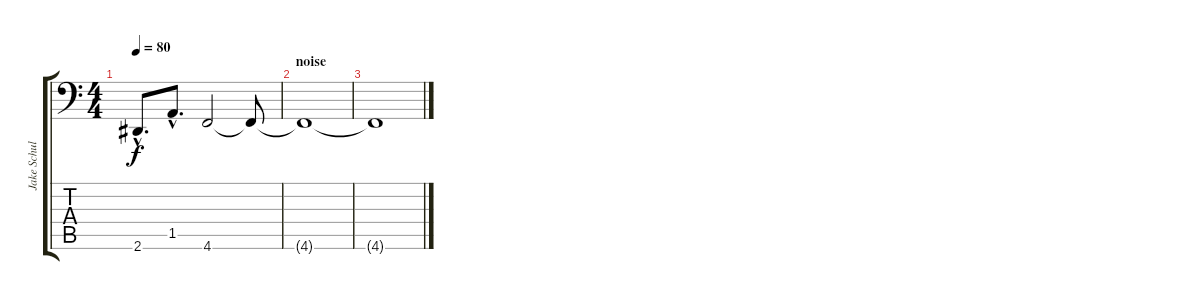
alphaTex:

\track ("Jake Schultz" "Jake Schul") {instrument electricbasspick}
\staff {score tabs}
\tuning (Eb3 Bb2 Gb2 Db2 Ab1 Db1) {hide}
\ts (4 4)
\tempo 80
\clef f4
\ks c
2.6{hac}.8{d dy f} 1.5{hac}.8{d} 4.6.2 4.6{t}.8 |
\section ("" "noise")
4.6{t}.1 |
4.6{t}.1
